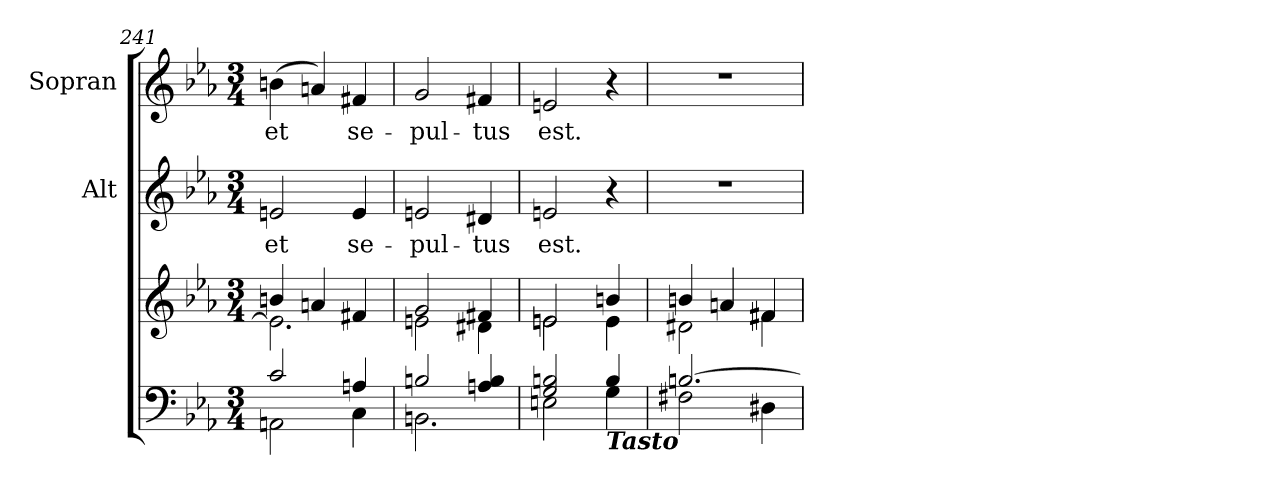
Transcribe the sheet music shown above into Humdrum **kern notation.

**kern	**kern	**kern	**text	**kern	**text
*part3	*part3	*part2	*part2	*part1	*part1
*staff4	*staff3	*staff2	*staff2	*staff1	*staff1
*	*	*I"Alt	*	*I"Sopran	*
*	*	*I'A.	*	*I'S.	*
*clefF4	*clefG2	*clefG2	*	*clefG2	*
*k[b-e-a-]	*k[b-e-a-]	*k[b-e-a-]	*	*k[b-e-a-]	*
*E-:	*E-:	*E-:	*	*E-:	*
*M3/4	*M3/4	*M3/4	*	*M3/4	*
=241	=241	=241	=241	=241	=241
*^	*^	*	*	*	*
!	!	!	!	!	!LO:LY:b	!	!LO:LY:b
2c/	2AAn\	4bn/	2.e\]	2en/	et	(>4bn\	et
.	.	4an/	.	.	.	4an/)	.
!	!	!	!	!	!LO:LY:b	!	!LO:LY:b
4An/	4C\	4f#X/	.	4e/	se-	4f#X/	se-
=242	=242	=242	=242	=242	=242	=242	=242
!	!	!	!	!	!LO:LY:b	!	!LO:LY:b
2Bn/	2.BBn\	2g/	2en\	2en/	-pul-	2g/	-pul-
!	!	!	!	!	!LO:LY:b	!	!LO:LY:b
4An/ 4B/	.	4f#X/	4d#X\	4d#X/	-tus	4f#X/	-tus
=243	=243	=243	=243	=243	=243	=243	=243
!	!	!	!	!	!LO:LY:b	!	!LO:LY:b
2G/ 2Bn/	2En\	2e/	2en\	2en/	est.	2en/	est.
!LO:TX:b:Bi:t=Tasto	!	!	!	!	!	!	!
4B/	4G\	4bn/	4e\	4r	.	4r	.
=244	=244	=244	=244	=244	=244	=244	=244
[>2.Bn/	2F#X\	4bn/	2d#X\	2.r	.	2.r	.
.	.	4an/	.	.	.	.	.
.	4D#X\	4f#/	4f#X\	.	.	.	.
*v	*v	*	*	*	*	*	*
*	*v	*v	*	*	*	*
=	=	=	=	=	=
*-	*-	*-	*-	*-	*-
